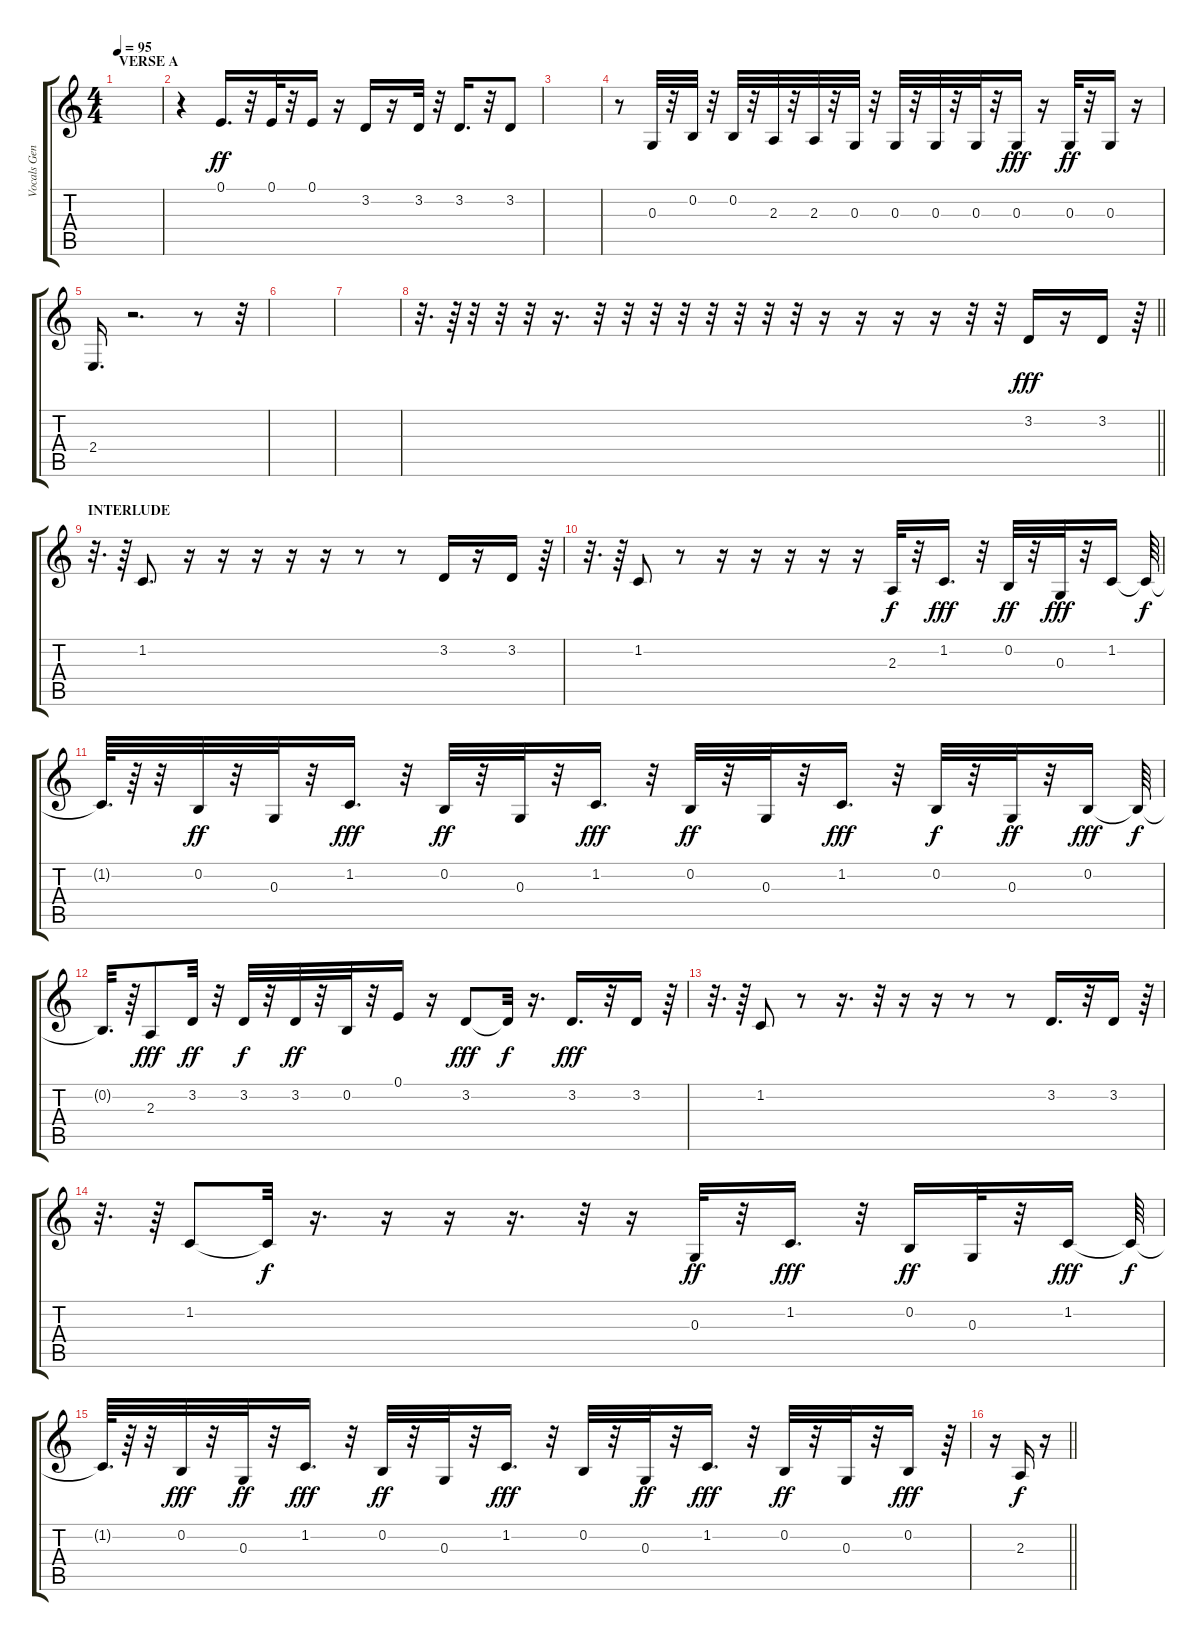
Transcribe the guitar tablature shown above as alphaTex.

\track ("Vocals Gente de Zona" "Vocals Gen") {instrument lead1square}
\staff {score tabs}
\tuning (E4 B3 G3 D3 A2 E2) {hide}
\ts (4 4)
\section ("" "VERSE A")
\tempo 95
\clef g2
\ks c
|
r.4 0.1.16{d dy ff} r.32 0.1.32 r.32 0.1.16 r.16 3.2.16 r.16 3.2.32 r.32 3.2.16{d} r.32 3.2.8 |
|
r.8 0.3.32 r.32 0.2.32 r.32 0.2.32 r.32 2.3.32 r.32 2.3.32 r.32 0.3.32 r.32 0.3.32 r.32 0.3.32 r.32 0.3.32 r.32 0.3.16{dy fff} r.16 0.3.32{dy ff} r.32 0.3.16 r.16 |
2.4.16{d} r.2{d} r.8 r.32 |
|
|
\barLineRight lightlight
r.32{d} r.64 r.32 r.32 r.32 r.16{d} r.32 r.32 r.32 r.32 r.32 r.32 r.32 r.32 r.16 r.16 r.16 r.16 r.32 r.32 3.2.16{dy fff} r.16 3.2.16 r.64 |
\section ("" "INTERLUDE")
r.32{d} r.64 1.2.8{d} r.16 r.16 r.16 r.16 r.16 r.8 r.8 3.2.16 r.16 3.2.16 r.64 |
r.32{d} r.64 1.2.8 r.8 r.16 r.16 r.16 r.16 r.16 2.3.32{dy f} r.32 1.2.16{d dy fff} r.32 0.2.32{dy ff} r.32 0.3.32{dy fff} r.32 1.2.16 1.2{t}.64{dy f} |
1.2{t}.64{d} r.64 r.32 0.2.32{dy ff} r.32 0.3.32 r.32 1.2.16{d dy fff} r.32 0.2.32{dy ff} r.32 0.3.32 r.32 1.2.16{d dy fff} r.32 0.2.32{dy ff} r.32 0.3.32 r.32 1.2.16{d dy fff} r.32 0.2.32{dy f} r.32 0.3.32{dy ff} r.32 0.2.16{dy fff} 0.2{t}.64{dy f} |
0.2{t}.32{d} r.64 2.3.8{dy fff} 3.2.32{dy ff} r.32 3.2.32{dy f} r.32 3.2.32{dy ff} r.32 0.2.32 r.32 0.1.16 r.16 3.2.8{dy fff} 3.2{t}.32{dy f} r.16{d} 3.2.16{d dy fff} r.32 3.2.16 r.64 |
r.32{d} r.64 1.2.8 r.8 r.16{d} r.32 r.16 r.16 r.8 r.8 3.2.16{d} r.32 3.2.16 r.64 |
r.32{d} r.64 1.2.8 1.2{t}.32{dy f} r.16{d} r.16 r.16 r.16{d} r.32 r.16 0.3.32{dy ff} r.32 1.2.16{d dy fff} r.32 0.2.16{dy ff} 0.3.32 r.32 1.2.16{dy fff} 1.2{t}.64{dy f} |
1.2{t}.64{d} r.64 r.32 0.2.32{dy fff} r.32 0.3.32{dy ff} r.32 1.2.16{d dy fff} r.32 0.2.32{dy ff} r.32 0.3.32 r.32 1.2.16{d dy fff} r.32 0.2.32 r.32 0.3.32{dy ff} r.32 1.2.16{d dy fff} r.32 0.2.32{dy ff} r.32 0.3.32 r.32 0.2.16{dy fff} r.64 |
\barLineRight lightlight
r.16 2.3.16{dy f} r.16
